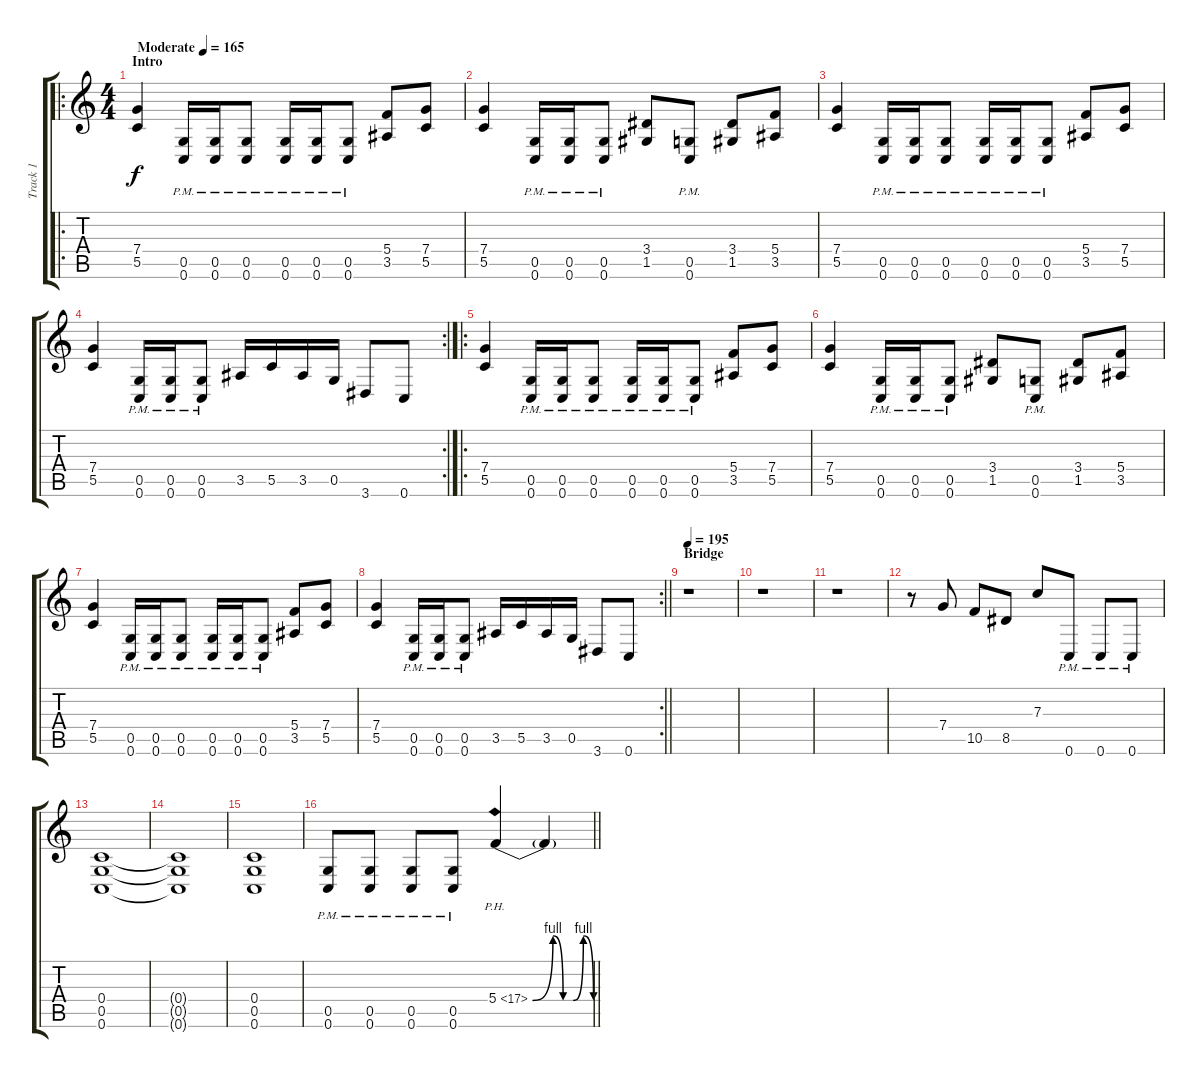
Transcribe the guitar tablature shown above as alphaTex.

\track ("Track 1" "Track 1") {instrument distortionguitar}
\staff {score tabs}
\tuning (D4 A3 F3 C3 G2 C2) {hide}
\ro
\ts (4 4)
\section ("" "Intro")
\tempo (165 "Moderate")
\clef g2
\ks c
(7.4 5.5).4{dy f instrument distortionguitar} (0.5{pm} 0.6{pm}).16 (0.5{pm} 0.6{pm}).16 (0.5{pm} 0.6{pm}).8 (0.5{pm} 0.6{pm}).16 (0.5{pm} 0.6{pm}).16 (0.5{pm} 0.6{pm}).8 (5.4 3.5).8 (7.4 5.5).8 |
(7.4 5.5).4 (0.5{pm} 0.6{pm}).16 (0.5{pm} 0.6{pm}).16 (0.5{pm} 0.6{pm}).8 (3.4 1.5).8 (0.5{pm} 0.6{pm}).8 (3.4 1.5).8 (5.4 3.5).8 |
(7.4 5.5).4 (0.5{pm} 0.6{pm}).16 (0.5{pm} 0.6{pm}).16 (0.5{pm} 0.6{pm}).8 (0.5{pm} 0.6{pm}).16 (0.5{pm} 0.6{pm}).16 (0.5{pm} 0.6{pm}).8 (5.4 3.5).8 (7.4 5.5).8 |
\rc 2
(7.4 5.5).4 (0.5{pm} 0.6{pm}).16 (0.5{pm} 0.6{pm}).16 (0.5{pm} 0.6{pm}).8 3.5.16 5.5.16 3.5.16 0.5.16 3.6.8 0.6.8 |
\ro
(7.4 5.5).4 (0.5{pm} 0.6{pm}).16 (0.5{pm} 0.6{pm}).16 (0.5{pm} 0.6{pm}).8 (0.5{pm} 0.6{pm}).16 (0.5{pm} 0.6{pm}).16 (0.5{pm} 0.6{pm}).8 (5.4 3.5).8 (7.4 5.5).8 |
(7.4 5.5).4 (0.5{pm} 0.6{pm}).16 (0.5{pm} 0.6{pm}).16 (0.5{pm} 0.6{pm}).8 (3.4 1.5).8 (0.5{pm} 0.6{pm}).8 (3.4 1.5).8 (5.4 3.5).8 |
(7.4 5.5).4 (0.5{pm} 0.6{pm}).16 (0.5{pm} 0.6{pm}).16 (0.5{pm} 0.6{pm}).8 (0.5{pm} 0.6{pm}).16 (0.5{pm} 0.6{pm}).16 (0.5{pm} 0.6{pm}).8 (5.4 3.5).8 (7.4 5.5).8 |
\rc 2
\barLineRight lightlight
(7.4 5.5).4 (0.5{pm} 0.6{pm}).16 (0.5{pm} 0.6{pm}).16 (0.5{pm} 0.6{pm}).8 3.5.16 5.5.16 3.5.16 0.5.16 3.6.8 0.6.8 |
\section ("" "Bridge")
\tempo 195
r.1 |
r.1 |
r.1 |
r.8 7.4.8 10.5.8 8.5.8 7.3.8 0.6{pm}.8 0.6{pm}.8 0.6{pm}.8 |
(0.4 0.5 0.6).1 |
(0.4{t} 0.5{t} 0.6{t}).1 |
(0.4 0.5 0.6).1 |
\barLineRight lightlight
(0.5{pm} 0.6{pm}).8 (0.5{pm} 0.6{pm}).8 (0.5{pm} 0.6{pm}).8 (0.5{pm} 0.6{pm}).8 5.4{be (custom 0 0 20 4 30 0 40 0 50 4 60 0) ph 12}.4 5.4{t}.4
